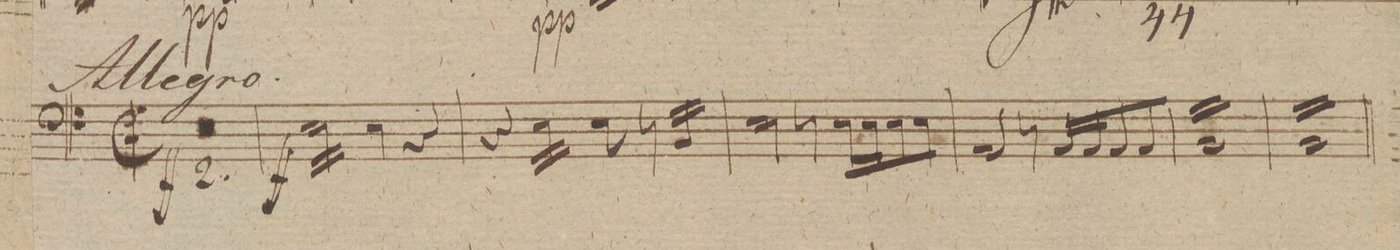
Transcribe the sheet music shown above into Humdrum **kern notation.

**kern	**dynam
*I"Tympano. E. A. H.	*
*clefF4	*
*k[f#]	*
*M2/4	*
*k[f#]	*
*mk[f#c#g#d#]	*
*M2/2	*
*met(c|)	*
*mmet(c|)	*
1r	ff
=141	=141
1r	.
=142	=142
*tremolo	*
16E\LL	ff
16E\	.
16E\	.
16E\	.
16E\	.
16E\	.
16E\	.
16E\JJ	.
*Xtremolo	*
4E\	.
4r	.
=143	=143
4r	.
*tremolo	*
16E\LL	.
16E\	.
16E\	.
16E\JJ	.
*Xtremolo	*
8E\	.
8r	.
*tremolo	*
16BB/LL	.
16BB/	.
16BB/	.
16BB/JJ	.
=144	=144
*Xtremolo	*
2E\	.
8r	.
16E\LL	.
16E\J	.
8E\	.
8E\J	.
=145	=145
2AA/	.
8r	.
16AA/LL	.
16AA/J	.
8AA/	.
8AA/J	.
=146	=146
*tremolo	*
16BB/LL	.
16BB/	.
16BB/	.
16BB/	.
16BB/	.
16BB/	.
16BB/	.
16BB/	.
16BB/	.
16BB/	.
16BB/	.
16BB/	.
16BB/	.
16BB/	.
16BB/	.
16BB/JJ	.
=147	=147
16BB/LL	.
16BB/	.
16BB/	.
16BB/	.
16BB/	.
16BB/	.
16BB/	.
16BB/	.
16BB/	.
16BB/	.
16BB/	.
16BB/	.
16BB/	.
16BB/	.
16BB/	.
16BB/JJ	.
*Xtremolo	*
=148	=148
*-	*-
